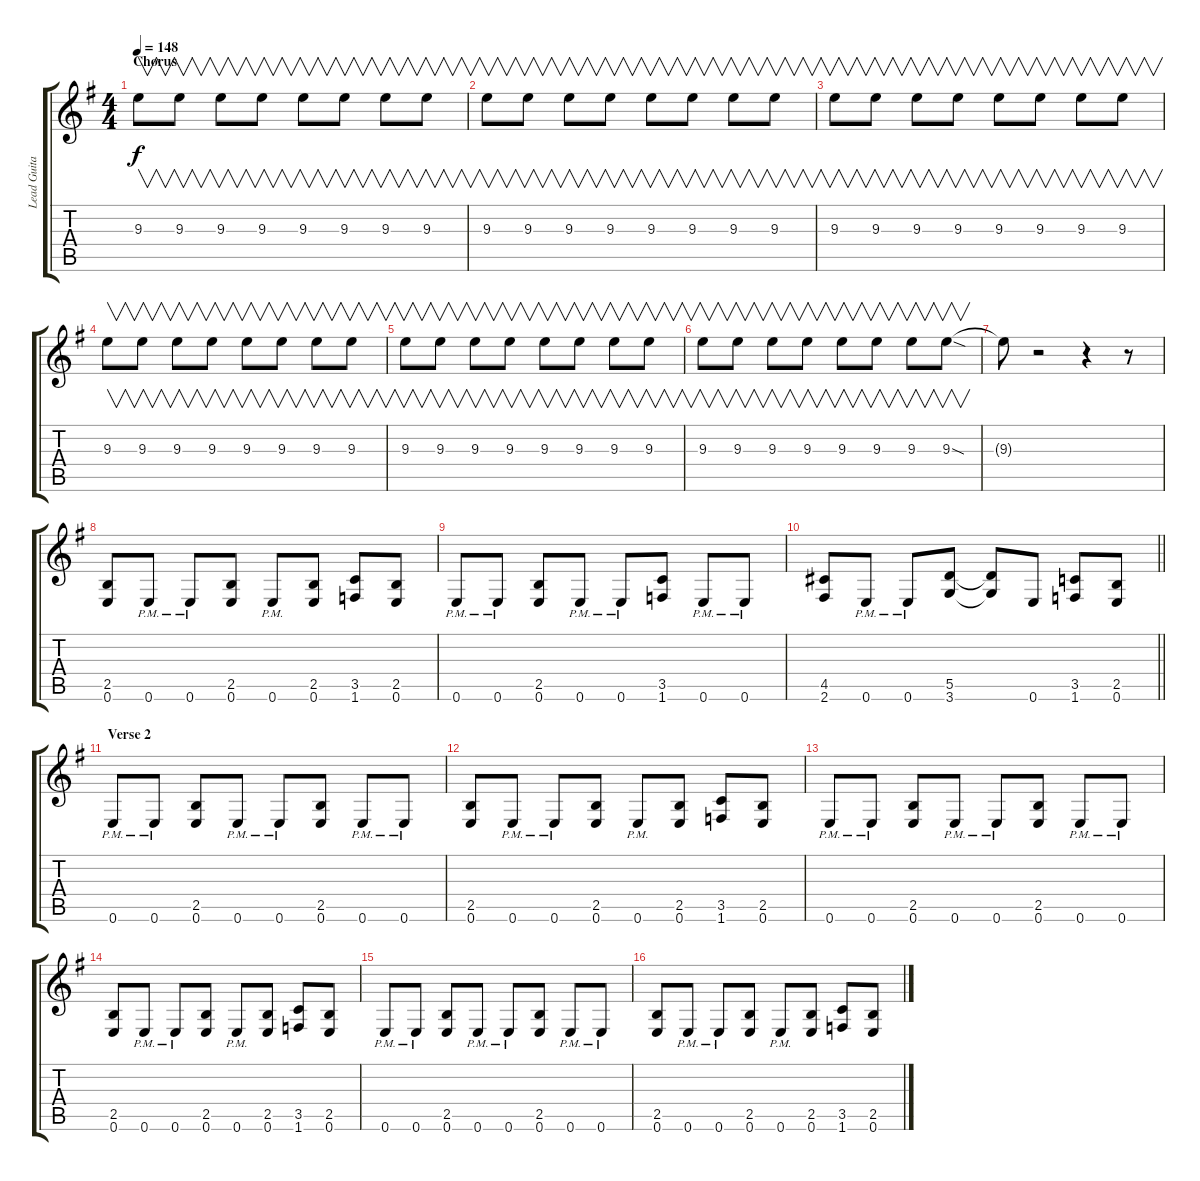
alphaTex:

\track ("Lead Guitar" "Lead Guita") {instrument distortionguitar}
\staff {score tabs}
\tuning (E4 B3 G3 D3 A2 E2) {hide}
\ts (4 4)
\section ("" "Chorus")
\tempo 148
\clef g2
\ks g
9.3.8{v dy f} 9.3.8{v} 9.3.8{v} 9.3.8{v} 9.3.8{v} 9.3.8{v} 9.3.8{v} 9.3.8{v} |
9.3.8{v} 9.3.8{v} 9.3.8{v} 9.3.8{v} 9.3.8{v} 9.3.8{v} 9.3.8{v} 9.3.8{v} |
9.3.8{v} 9.3.8{v} 9.3.8{v} 9.3.8{v} 9.3.8{v} 9.3.8{v} 9.3.8{v} 9.3.8{v} |
9.3.8{v} 9.3.8{v} 9.3.8{v} 9.3.8{v} 9.3.8{v} 9.3.8{v} 9.3.8{v} 9.3.8{v} |
9.3.8{v} 9.3.8{v} 9.3.8{v} 9.3.8{v} 9.3.8{v} 9.3.8{v} 9.3.8{v} 9.3.8{v} |
9.3.8{v} 9.3.8{v} 9.3.8{v} 9.3.8{v} 9.3.8{v} 9.3.8{v} 9.3.8{v} 9.3{sod}.8{v} |
9.3{t}.8 r.2 r.4 r.8 |
(2.5 0.6).8 0.6{pm}.8 0.6{pm}.8 (2.5 0.6).8 0.6{pm}.8 (2.5 0.6).8 (3.5 1.6).8 (2.5 0.6).8 |
0.6{pm}.8 0.6{pm}.8 (2.5 0.6).8 0.6{pm}.8 0.6{pm}.8 (3.5 1.6).8 0.6{pm}.8 0.6{pm}.8 |
\barLineRight lightlight
(4.5 2.6).8 0.6{pm}.8 0.6{pm}.8 (5.5 3.6).8 (5.5{t} 3.6{t}).8 0.6.8 (3.5 1.6).8 (2.5 0.6).8 |
\section ("" "Verse 2")
0.6{pm}.8 0.6{pm}.8 (2.5 0.6).8 0.6{pm}.8 0.6{pm}.8 (2.5 0.6).8 0.6{pm}.8 0.6{pm}.8 |
(2.5 0.6).8 0.6{pm}.8 0.6{pm}.8 (2.5 0.6).8 0.6{pm}.8 (2.5 0.6).8 (3.5 1.6).8 (2.5 0.6).8 |
0.6{pm}.8 0.6{pm}.8 (2.5 0.6).8 0.6{pm}.8 0.6{pm}.8 (2.5 0.6).8 0.6{pm}.8 0.6{pm}.8 |
(2.5 0.6).8 0.6{pm}.8 0.6{pm}.8 (2.5 0.6).8 0.6{pm}.8 (2.5 0.6).8 (3.5 1.6).8 (2.5 0.6).8 |
0.6{pm}.8 0.6{pm}.8 (2.5 0.6).8 0.6{pm}.8 0.6{pm}.8 (2.5 0.6).8 0.6{pm}.8 0.6{pm}.8 |
(2.5 0.6).8 0.6{pm}.8 0.6{pm}.8 (2.5 0.6).8 0.6{pm}.8 (2.5 0.6).8 (3.5 1.6).8 (2.5 0.6).8
